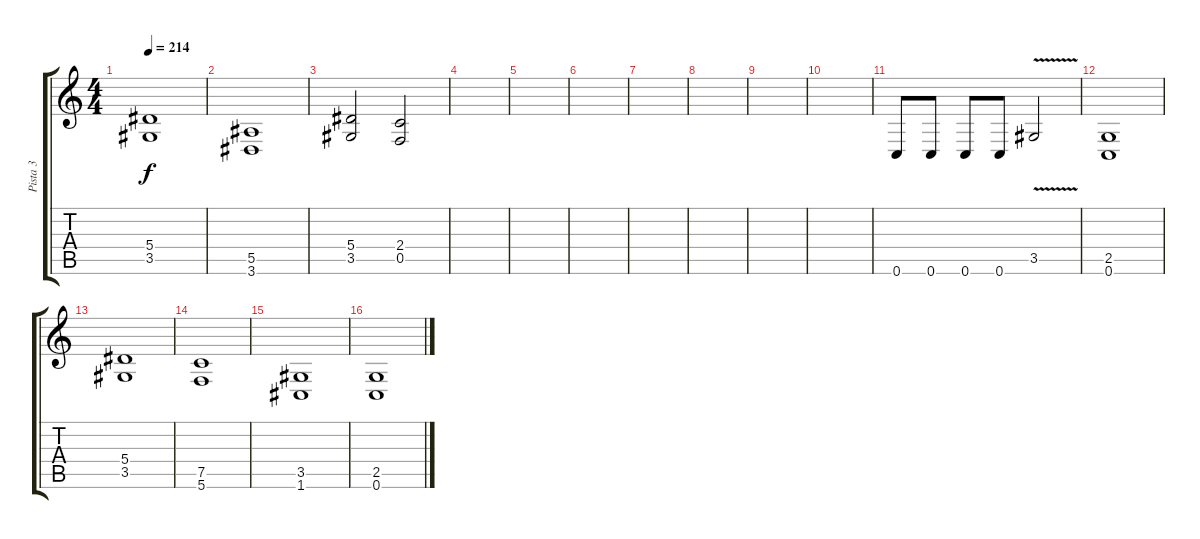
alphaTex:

\track ("Pista 3" "Pista 3") {instrument distortionguitar}
\staff {score tabs}
\tuning (C4 G3 Eb3 Bb2 F2 C2) {hide}
\ts (4 4)
\tempo 214
\clef g2
\ks c
(5.4 3.5).1{dy f} |
(5.5 3.6).1 |
(5.4 3.5).2 (2.4 0.5).2 |
|
|
|
|
|
|
|
0.6.8 0.6.8 0.6.8 0.6.8 3.5{v}.2 |
(2.5 0.6).1 |
(5.4 3.5).1 |
(7.5 5.6).1 |
(3.5 1.6).1 |
(2.5 0.6).1
